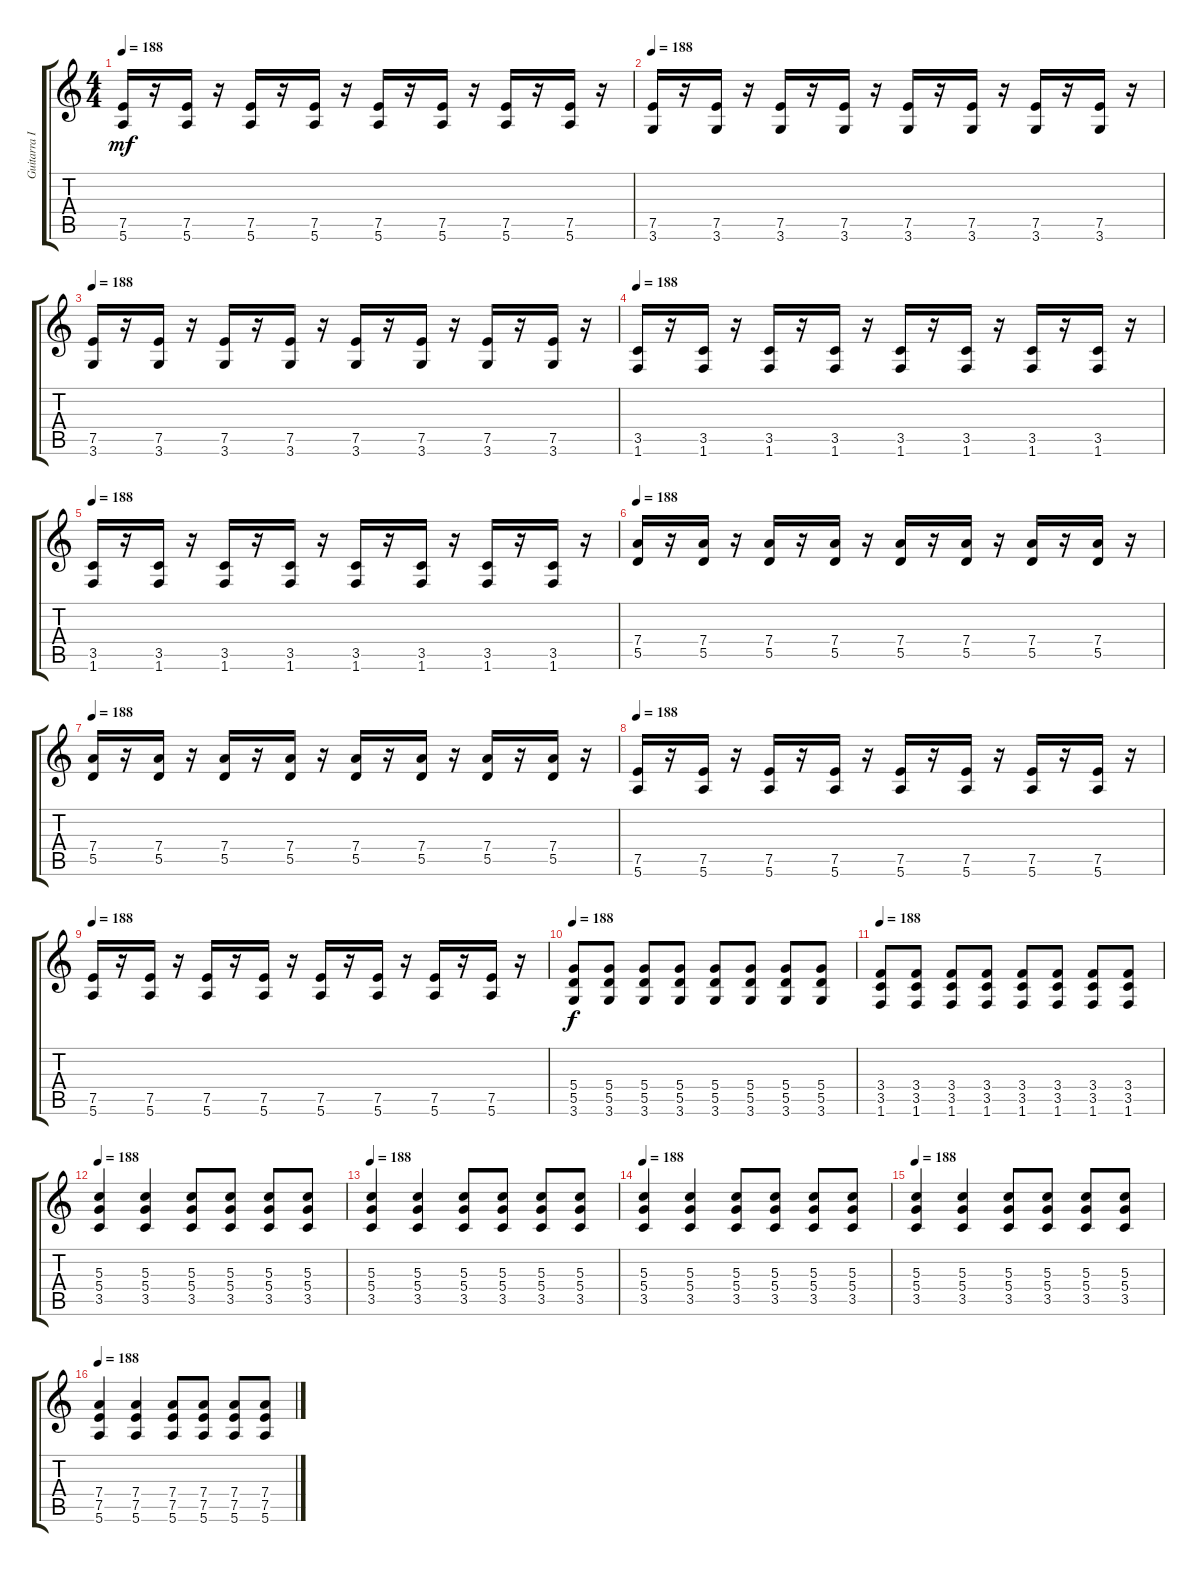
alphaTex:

\track ("Guitarra II" "Guitarra I") {instrument distortionguitar}
\staff {score tabs}
\tuning (E4 B3 G3 D3 A2 E2) {hide}
\ts (4 4)
\tempo 188
\clef g2
\ks c
(7.5 5.6).16{dy mf} r.16 (7.5 5.6).16 r.16 (7.5 5.6).16 r.16 (7.5 5.6).16 r.16 (7.5 5.6).16 r.16 (7.5 5.6).16 r.16 (7.5 5.6).16 r.16 (7.5 5.6).16 r.16 |
\tempo 188
(7.5 3.6).16 r.16 (7.5 3.6).16 r.16 (7.5 3.6).16 r.16 (7.5 3.6).16 r.16 (7.5 3.6).16 r.16 (7.5 3.6).16 r.16 (7.5 3.6).16 r.16 (7.5 3.6).16 r.16 |
\tempo 188
(7.5 3.6).16 r.16 (7.5 3.6).16 r.16 (7.5 3.6).16 r.16 (7.5 3.6).16 r.16 (7.5 3.6).16 r.16 (7.5 3.6).16 r.16 (7.5 3.6).16 r.16 (7.5 3.6).16 r.16 |
\tempo 188
(3.5 1.6).16 r.16 (3.5 1.6).16 r.16 (3.5 1.6).16 r.16 (3.5 1.6).16 r.16 (3.5 1.6).16 r.16 (3.5 1.6).16 r.16 (3.5 1.6).16 r.16 (3.5 1.6).16 r.16 |
\tempo 188
(3.5 1.6).16 r.16 (3.5 1.6).16 r.16 (3.5 1.6).16 r.16 (3.5 1.6).16 r.16 (3.5 1.6).16 r.16 (3.5 1.6).16 r.16 (3.5 1.6).16 r.16 (3.5 1.6).16 r.16 |
\tempo 188
(7.4 5.5).16 r.16 (7.4 5.5).16 r.16 (7.4 5.5).16 r.16 (7.4 5.5).16 r.16 (7.4 5.5).16 r.16 (7.4 5.5).16 r.16 (7.4 5.5).16 r.16 (7.4 5.5).16 r.16 |
\tempo 188
(7.4 5.5).16 r.16 (7.4 5.5).16 r.16 (7.4 5.5).16 r.16 (7.4 5.5).16 r.16 (7.4 5.5).16 r.16 (7.4 5.5).16 r.16 (7.4 5.5).16 r.16 (7.4 5.5).16 r.16 |
\tempo 188
(7.5 5.6).16 r.16 (7.5 5.6).16 r.16 (7.5 5.6).16 r.16 (7.5 5.6).16 r.16 (7.5 5.6).16 r.16 (7.5 5.6).16 r.16 (7.5 5.6).16 r.16 (7.5 5.6).16 r.16 |
\tempo 188
(7.5 5.6).16 r.16 (7.5 5.6).16 r.16 (7.5 5.6).16 r.16 (7.5 5.6).16 r.16 (7.5 5.6).16 r.16 (7.5 5.6).16 r.16 (7.5 5.6).16 r.16 (7.5 5.6).16 r.16 |
\tempo 188
(5.4 5.5 3.6).8{dy f} (5.4 5.5 3.6).8 (5.4 5.5 3.6).8 (5.4 5.5 3.6).8 (5.4 5.5 3.6).8 (5.4 5.5 3.6).8 (5.4 5.5 3.6).8 (5.4 5.5 3.6).8 |
\tempo 188
(3.4 3.5 1.6).8 (3.4 3.5 1.6).8 (3.4 3.5 1.6).8 (3.4 3.5 1.6).8 (3.4 3.5 1.6).8 (3.4 3.5 1.6).8 (3.4 3.5 1.6).8 (3.4 3.5 1.6).8 |
\tempo 188
(5.3 5.4 3.5).4 (5.3 5.4 3.5).4 (5.3 5.4 3.5).8 (5.3 5.4 3.5).8 (5.3 5.4 3.5).8 (5.3 5.4 3.5).8 |
\tempo 188
(5.3 5.4 3.5).4 (5.3 5.4 3.5).4 (5.3 5.4 3.5).8 (5.3 5.4 3.5).8 (5.3 5.4 3.5).8 (5.3 5.4 3.5).8 |
\tempo 188
(5.3 5.4 3.5).4 (5.3 5.4 3.5).4 (5.3 5.4 3.5).8 (5.3 5.4 3.5).8 (5.3 5.4 3.5).8 (5.3 5.4 3.5).8 |
\tempo 188
(5.3 5.4 3.5).4 (5.3 5.4 3.5).4 (5.3 5.4 3.5).8 (5.3 5.4 3.5).8 (5.3 5.4 3.5).8 (5.3 5.4 3.5).8 |
\tempo 188
(7.4 7.5 5.6).4 (7.4 7.5 5.6).4 (7.4 7.5 5.6).8 (7.4 7.5 5.6).8 (7.4 7.5 5.6).8 (7.4 7.5 5.6).8
